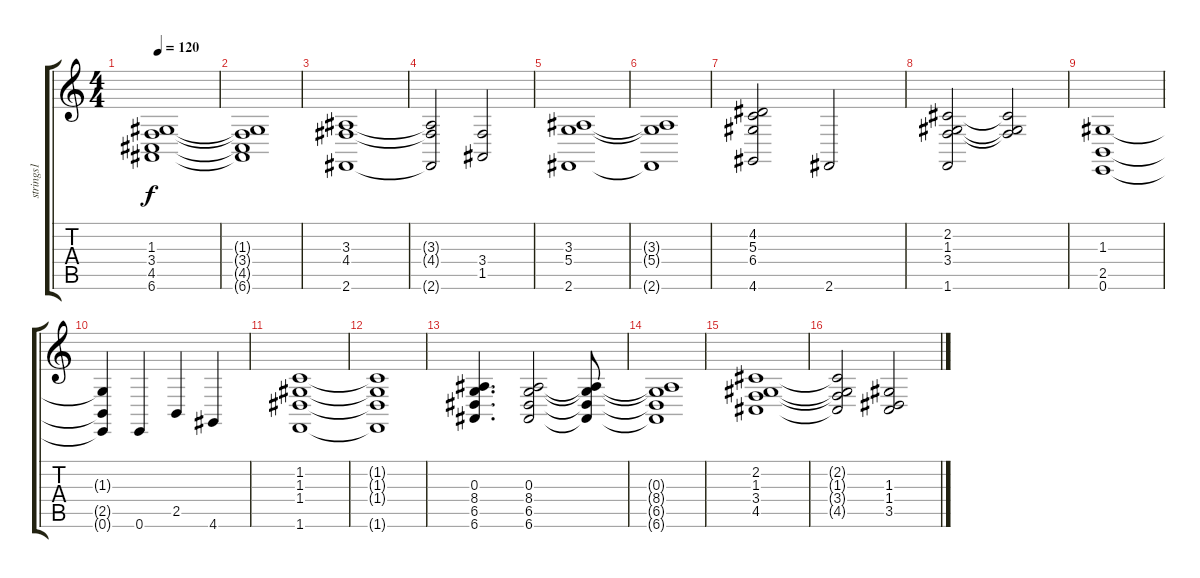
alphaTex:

\track ("strings1" "strings1") {instrument synthstrings1}
\staff {score tabs}
\tuning (E4 B3 G3 D3 A2 E2) {hide}
\ts (4 4)
\tempo 120
\clef g2
\ks c
(1.3 3.4 4.5 6.6).1{dy f} |
(1.3{t} 3.4{t} 4.5{t} 6.6{t}).1 |
(3.3 4.4 2.6).1 |
(3.3{t} 4.4{t} 2.6{t}).2 (3.4 1.5).2 |
(3.3 5.4 2.6).1 |
(3.3{t} 5.4{t} 2.6{t}).1 |
(4.2 5.3 6.4 4.6).2 2.6.2 |
(2.2 1.3 3.4 1.6).2 (2.2{t} 1.3{t} 3.4{t}).2 |
(1.3 2.5 0.6).1 |
(1.3{t} 2.5{t} 0.6{t}).4 0.6.4 2.5.4 4.6.4 |
(1.2 1.3 1.4 1.6).1 |
(1.2{t} 1.3{t} 1.4{t} 1.6{t}).1 |
(0.3 8.4 6.5 6.6).4{d} (0.3 8.4 6.5 6.6).2 (0.3{t} 8.4{t} 6.5{t} 6.6{t}).8 |
(0.3{t} 8.4{t} 6.5{t} 6.6{t}).1 |
(2.2 1.3 3.4 4.5).1 |
(2.2{t} 1.3{t} 3.4{t} 4.5{t}).2 (1.3 1.4 3.5).2
